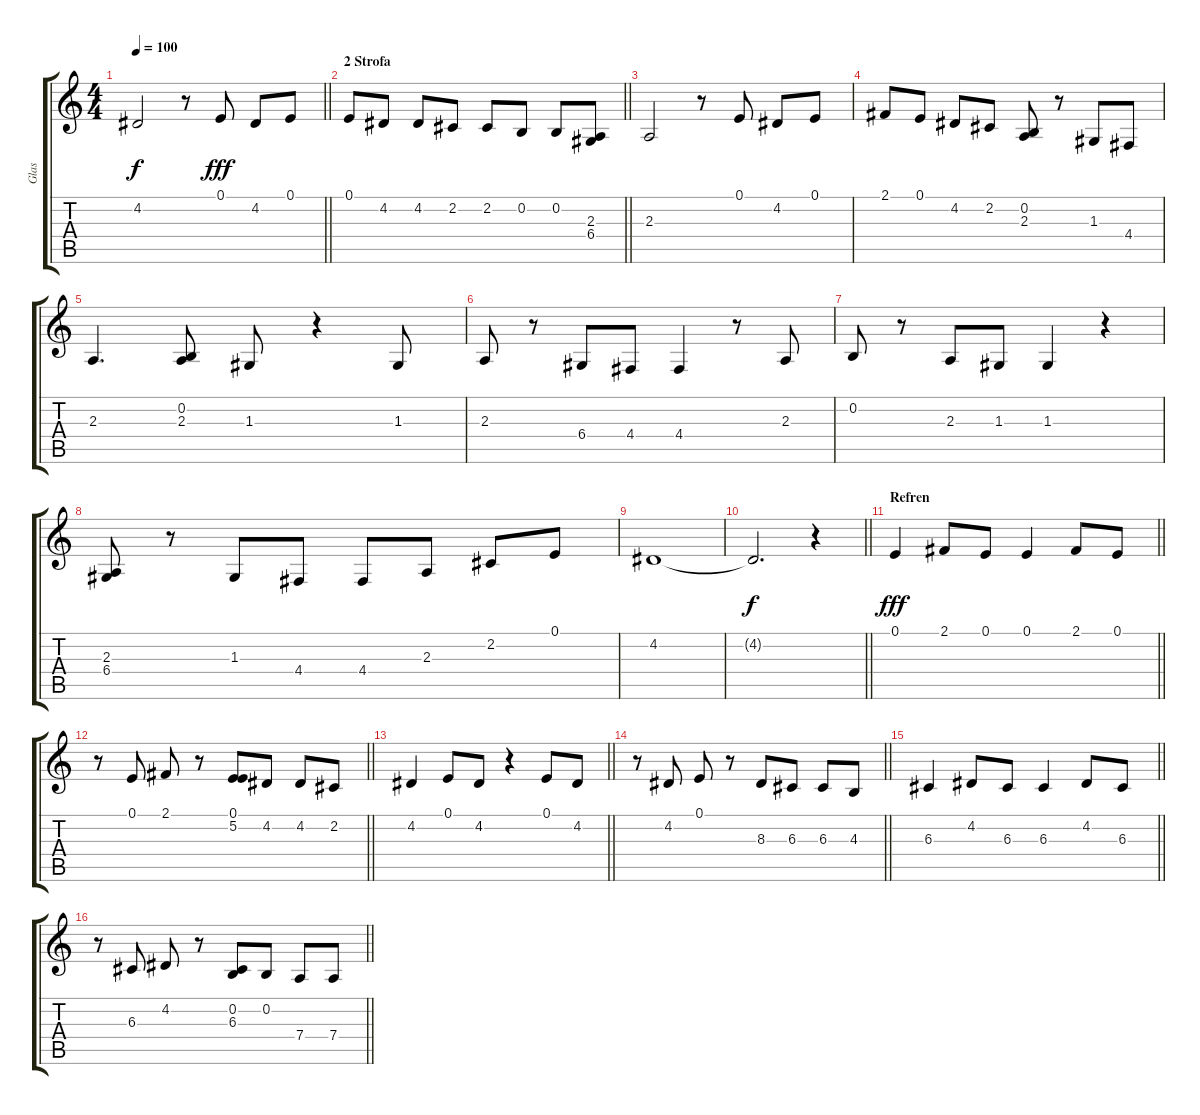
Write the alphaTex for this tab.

\track ("Glas" "Glas") {instrument flute}
\staff {score tabs}
\tuning (E4 B3 G3 D3 A2 E2) {hide}
\ts (4 4)
\tempo 100
\clef g2
\barLineRight lightlight
\ks c
4.2{t}.2{dy f} r.8 0.1.8{dy fff} 4.2.8 0.1.8 |
\section ("" "2 Strofa")
\barLineRight lightlight
0.1.8 4.2.8 4.2.8 2.2.8 2.2.8 0.2.8 0.2.8 (2.3 6.4).8 |
2.3.2 r.8 0.1.8 4.2.8 0.1.8 |
2.1.8 0.1.8 4.2.8 2.2.8 (0.2 2.3).8 r.8 1.3.8 4.4.8 |
2.3.4{d} (0.2 2.3).8 1.3.8 r.4 1.3.8 |
2.3.8 r.8 6.4.8 4.4.8 4.4.4 r.8 2.3.8 |
0.2.8 r.8 2.3.8 1.3.8 1.3.4 r.4 |
(2.3 6.4).8 r.8 1.3.8 4.4.8 4.4.8 2.3.8 2.2.8 0.1.8 |
4.2.1 |
\barLineRight lightlight
4.2{t}.2{d dy f} r.4 |
\section ("" "Refren")
\barLineRight lightlight
0.1.4{dy fff} 2.1.8 0.1.8 0.1.4 2.1.8 0.1.8 |
\barLineRight lightlight
r.8 0.1.8 2.1.8 r.8 (0.1 5.2).8 4.2.8 4.2.8 2.2.8 |
\barLineRight lightlight
4.2.4 0.1.8 4.2.8 r.4 0.1.8 4.2.8 |
\barLineRight lightlight
r.8 4.2.8 0.1.8 r.8 8.3.8 6.3.8 6.3.8 4.3.8 |
\barLineRight lightlight
6.3.4 4.2.8 6.3.8 6.3.4 4.2.8 6.3.8 |
\barLineRight lightlight
r.8 6.3.8 4.2.8 r.8 (0.2 6.3).8 0.2.8 7.4.8 7.4.8
